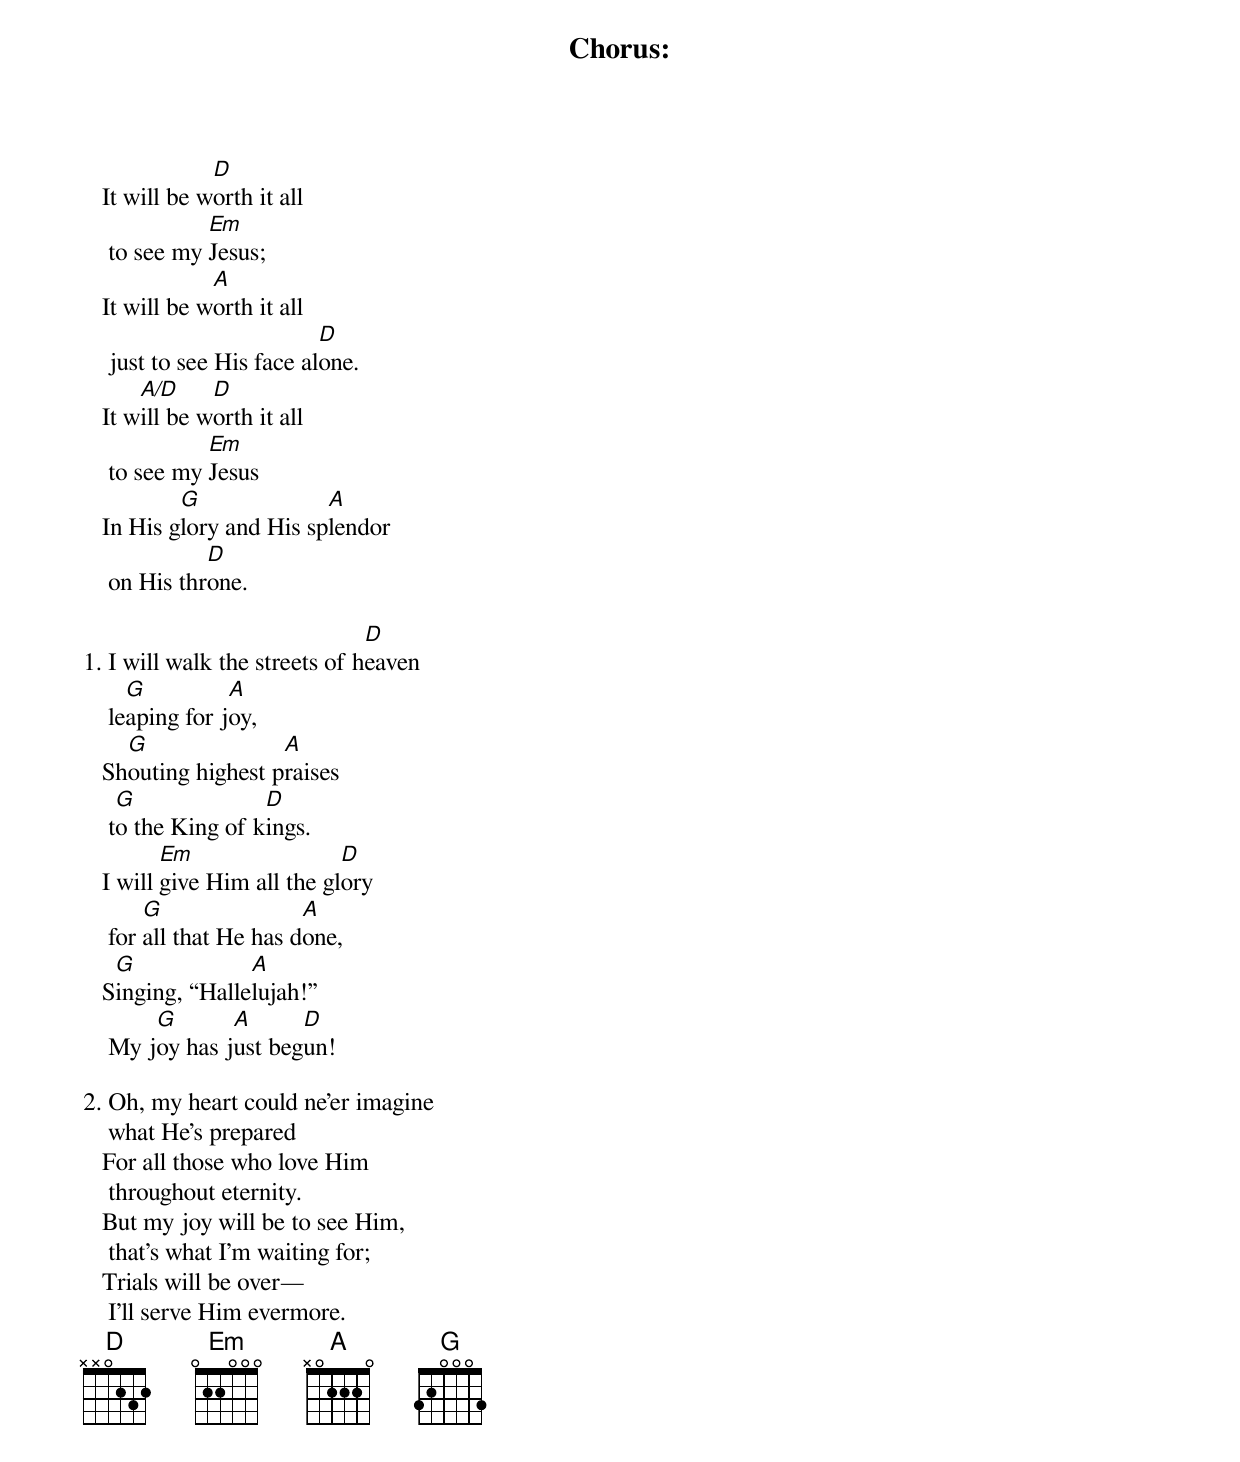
Chorus:
               D
   It will be worth it all
              Em
    to see my Jesus;
               A
   It will be worth it all
                           D
    just to see His face alone.
       A/D     D
   It will be worth it all
              Em
    to see my Jesus
           G              A
   In His glory and His splendor
              D
    on His throne.

                               D
1. I will walk the streets of heaven
      G          A
    leaping for joy,
     G               A
   Shouting highest praises
     G              D
    to the King of kings.
          Em                 D
   I will give Him all the glory
        G                A
    for all that He has done,
    G             A
   Singing, “Hallelujah!”
        G       A      D
    My joy has just begun!

2. Oh, my heart could ne’er imagine
    what He’s prepared
   For all those who love Him
    throughout eternity.
   But my joy will be to see Him,
    that’s what I’m waiting for;
   Trials will be over—
    I’ll serve Him evermore.
